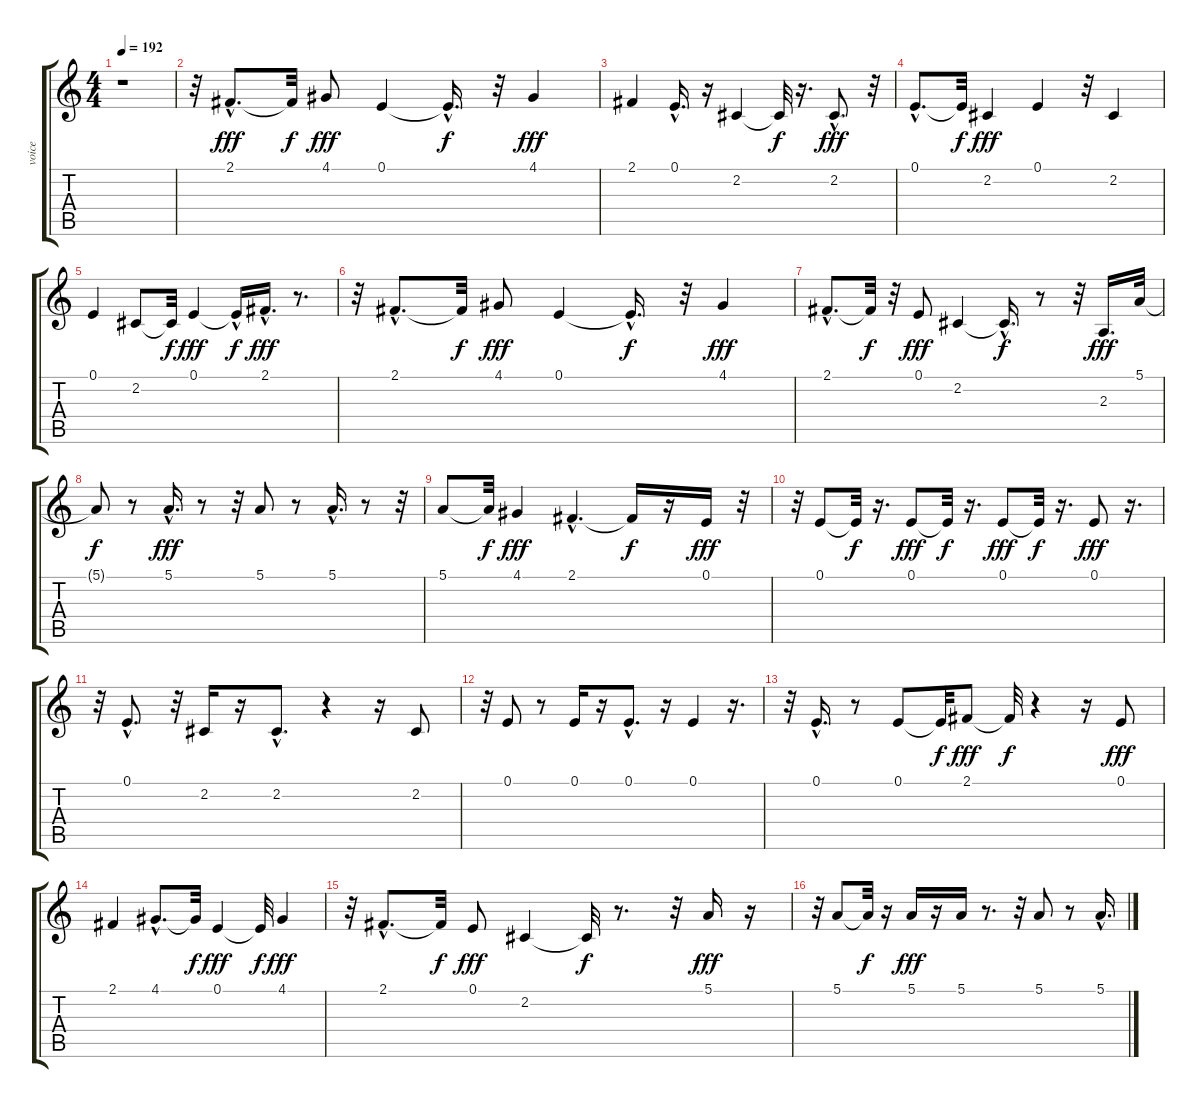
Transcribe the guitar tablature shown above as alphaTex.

\track ("voice" "voice") {instrument electricgrandpiano}
\staff {score tabs}
\tuning (E4 B3 G3 D3 A2 E2) {hide}
\ts (4 4)
\tempo 192
\clef g2
\ks c
r.1{dy f} |
r.32 2.1{hac}.8{d dy fff} 2.1{t}.32{dy f} 4.1.8{dy fff} 0.1.4 0.1{hac t}.16{d dy f} r.32 4.1.4{dy fff} |
2.1.4 0.1{hac}.16{d} r.16 2.2.4 2.2{t}.32{dy f} r.16{d} 2.2{hac}.8{d dy fff} r.32 |
0.1{hac}.8{d} 0.1{t}.32{dy f} 2.2.4{dy fff} 0.1.4 r.32 2.2.4 |
0.1.4 2.2.8 2.2{t}.32{dy f} 0.1.4{dy fff} 0.1{hac t}.16{dy f} 2.1{hac}.16{d dy fff} r.8{d} |
r.32 2.1{hac}.8{d} 2.1{t}.32{dy f} 4.1.8{dy fff} 0.1.4 0.1{hac t}.16{d dy f} r.32 4.1.4{dy fff} |
2.1{hac}.8{d} 2.1{t}.32{dy f} r.32 0.1.8{dy fff} 2.2.4 2.2{hac t}.16{d dy f} r.8 r.32 2.3.16{d dy fff} 5.1.32 |
5.1{t}.8{dy f} r.8 5.1{hac}.16{d dy fff} r.8 r.32 5.1.8 r.8 5.1{hac}.16{d} r.8 r.32 |
5.1.8 5.1{t}.32{dy f} 4.1.4{dy fff} 2.1{hac}.4{d} 2.1{t}.16{dy f} r.16 0.1.16{dy fff} r.32 |
r.32 0.1.8 0.1{t}.32{dy f} r.16{d} 0.1.8{dy fff} 0.1{t}.32{dy f} r.16{d} 0.1.8{dy fff} 0.1{t}.32{dy f} r.16{d} 0.1.8{dy fff} r.16{d} |
r.32 0.1{hac}.8{d} r.32 2.2.16 r.16 2.2{hac}.8{d} r.4 r.16 2.2.8 |
r.32 0.1.8 r.8 0.1.16 r.16 0.1{hac}.8{d} r.16 0.1.4 r.16{d} |
r.32 0.1{hac}.16{d} r.8 0.1.8 0.1{t}.32{dy f} 2.1.8{dy fff} 2.1{t}.32{dy f} r.4 r.16 0.1.8{dy fff} |
2.1.4 4.1{hac}.8{d} 4.1{t}.32{dy f} 0.1.4{dy fff} 0.1{t}.32{dy f} 4.1.4{dy fff} |
r.32 2.1{hac}.8{d} 2.1{t}.32{dy f} 0.1.8{dy fff} 2.2.4 2.2{t}.32{dy f} r.8{d} r.32 5.1.16{dy fff} r.16 |
r.32 5.1.8 5.1{t}.32{dy f} r.16 5.1.16{dy fff} r.16 5.1.16 r.8{d} r.32 5.1.8 r.8 5.1{hac}.16{d}
